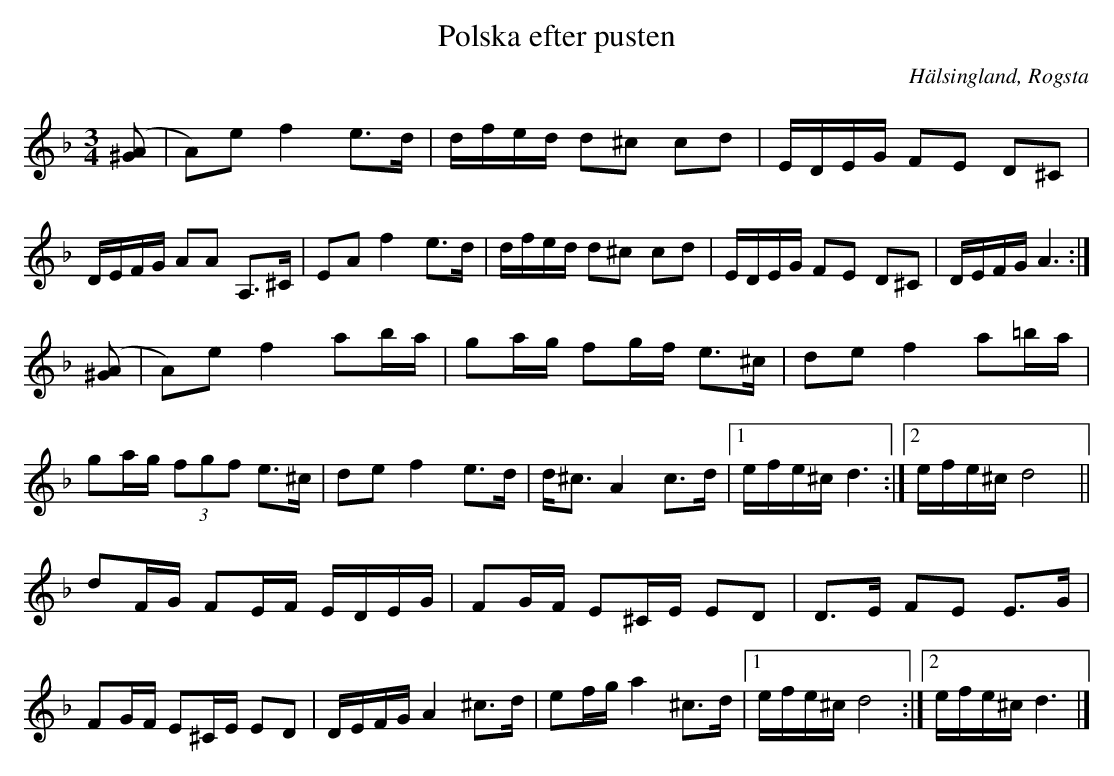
X:1
T:Polska efter pusten
O:Hälsingland, Rogsta
M:3/4
L:1/8
K:Dm
([^GA] | A)e f2 e>d | d/f/e/d/ d^c cd | E/D/E/G/ FE D^C | D/E/F/G/ AA A,>^C | EA f2 e>d | d/f/e/d/ d^c cd | E/D/E/G/ FE D^C | D/E/F/G/ A3 :|
([^GA] | A)e f2 ab/a/ | ga/g/ fg/f/ e>^c | de f2 a=b/a/ | ga/g/ (3fgf e>^c | de f2 e>d | d<^c A2 c>d |1 e/f/e/^c/ d3 :|2 e/f/e/^c/ d4 ||
dF/G/ FE/F/ E/D/E/G/ | FG/F/ E^C/E/ ED | D>E FE E>G | FG/F/ E^C/E/ ED | D/E/F/G/ A2 ^c>d | ef/g/ a2 ^c>d |1 e/f/e/^c/ d4 :|2 e/f/e/^c/ d3 |]
